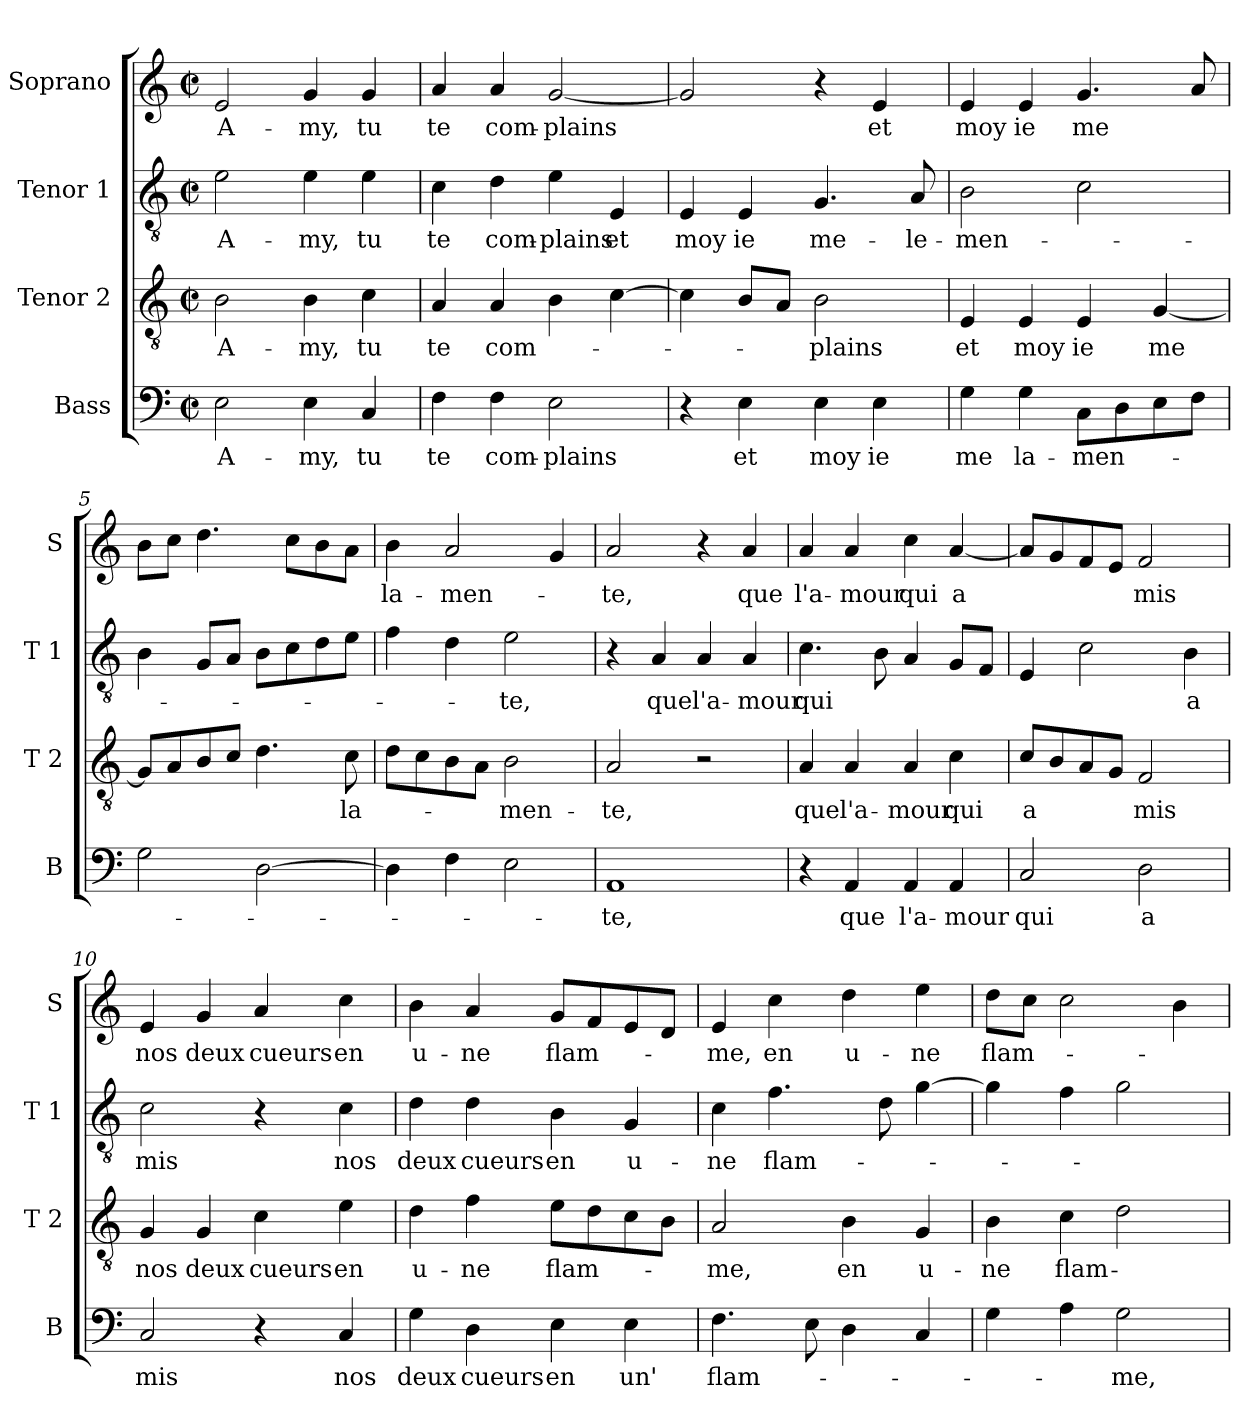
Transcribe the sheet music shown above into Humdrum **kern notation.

**kern	**text	**kern	**text	**kern	**text	**kern	**text
*part4	*part4	*part3	*part3	*part2	*part2	*part1	*part1
*staff4	*staff4	*staff3	*staff3	*staff2	*staff2	*staff1	*staff1
*I"Bass	*	*I"Tenor 2	*	*I"Tenor 1	*	*I"Soprano	*
*I'B	*	*I'T 2	*	*I'T 1	*	*I'S	*
*clefF4	*	*clefGv2	*	*clefGv2	*	*clefG2	*
*k[]	*	*k[]	*	*k[]	*	*k[]	*
*C:	*	*C:	*	*C:	*	*C:	*
*M2/2	*	*M2/2	*	*M2/2	*	*M2/2	*
*met(c|)	*	*met(c|)	*	*met(c|)	*	*met(c|)	*
=1	=1	=1	=1	=1	=1	=1	=1
!	!LO:LY:b	!	!LO:LY:b	!	!LO:LY:b	!	!LO:LY:b
2E\	A-	2B\	A-	2e\	A-	2e/	A-
!	!LO:LY:b	!	!LO:LY:b	!	!LO:LY:b	!	!LO:LY:b
4E\	-my,	4B\	-my,	4e\	-my,	4g/	-my,
!	!LO:LY:b	!	!LO:LY:b	!	!LO:LY:b	!	!LO:LY:b
4C/	tu	4c\	tu	4e\	tu	4g/	tu
=2	=2	=2	=2	=2	=2	=2	=2
!	!LO:LY:b	!	!LO:LY:b	!	!LO:LY:b	!	!LO:LY:b
4F\	te	4A/	te	4c\	te	4a/	te
!	!LO:LY:b	!	!LO:LY:b	!	!LO:LY:b	!	!LO:LY:b
4F\	com-	4A/	com-	4d\	com-	4a/	com-
!	!LO:LY:b	!	!	!	!LO:LY:b	!	!LO:LY:b
2E\	-plains	4B\	.	4e\	-plains	[2g/	-plains
!	!	!	!	!	!LO:LY:b	!	!
.	.	[4c\	.	4E/	et	.	.
=3	=3	=3	=3	=3	=3	=3	=3
!	!	!	!	!	!LO:LY:b	!	!
4r	.	4c\]	.	4E/	moy	2g/]	.
!	!LO:LY:b	!	!	!	!LO:LY:b	!	!
4E\	et	8B/L	.	4E/	ie	.	.
.	.	8A/J	.	.	.	.	.
!	!LO:LY:b	!	!LO:LY:b	!	!LO:LY:b	!	!
4E\	moy	2B\	-plains	4.G/	me-	4r	.
!	!LO:LY:b	!	!	!	!	!	!LO:LY:b
4E\	ie	.	.	.	.	4e/	et
!	!	!	!	!	!LO:LY:b	!	!
.	.	.	.	8A/	-le-	.	.
=4	=4	=4	=4	=4	=4	=4	=4
!	!LO:LY:b	!	!LO:LY:b	!	!LO:LY:b	!	!LO:LY:b
4G\	me	4E/	et	2B\	-men-	4e/	moy
!	!LO:LY:b	!	!LO:LY:b	!	!	!	!LO:LY:b
4G\	la-	4E/	moy	.	.	4e/	ie
!	!LO:LY:b	!	!LO:LY:b	!	!	!	!LO:LY:b
8C\L	-men-	4E/	ie	2c\	.	4.g/	me
8D\	.	.	.	.	.	.	.
!	!	!	!LO:LY:b	!	!	!	!
8E\	.	[4G/	me	.	.	.	.
8F\J	.	.	.	.	.	8a/	.
=5	=5	=5	=5	=5	=5	=5	=5
2G\	.	8G/L]	.	4B\	.	8b\L	.
.	.	8A/	.	.	.	8cc\J	.
.	.	8B/	.	8G/L	.	4.dd\	.
.	.	8c/J	.	8A/J	.	.	.
[2D\	.	4.d\	.	8B\L	.	.	.
.	.	.	.	8c\	.	8cc\L	.
.	.	.	.	8d\	.	8b\	.
!	!	!	!LO:LY:b	!	!	!	!
.	.	8c\	la-	8e\J	.	8a\J	.
!!LO:LB:g=z
=6	=6	=6	=6	=6	=6	=6	=6
!	!	!	!	!	!	!	!LO:LY:b
4D\]	.	8d\L	.	4f\	.	4b\	la-
.	.	8c\	.	.	.	.	.
!	!	!	!	!	!	!	!LO:LY:b
4F\	.	8B\	.	4d\	.	2a/	-men-
.	.	8A\J	.	.	.	.	.
!	!	!	!LO:LY:b	!	!LO:LY:b	!	!
2E\	.	2B\	-men-	2e\	-te,	.	.
.	.	.	.	.	.	4g/	.
=7	=7	=7	=7	=7	=7	=7	=7
!	!LO:LY:b	!	!LO:LY:b	!	!	!	!LO:LY:b
1AA	-te,	2A/	-te,	4r	.	2a/	-te,
!	!	!	!	!	!LO:LY:b	!	!
.	.	.	.	4A/	que	.	.
!	!	!	!	!	!LO:LY:b	!	!
.	.	2r	.	4A/	l'a-	4r	.
!	!	!	!	!	!LO:LY:b	!	!LO:LY:b
.	.	.	.	4A/	-mour	4a/	que
=8	=8	=8	=8	=8	=8	=8	=8
!	!	!	!LO:LY:b	!	!LO:LY:b	!	!LO:LY:b
4r	.	4A/	que	4.c\	qui	4a/	l'a-
!	!LO:LY:b	!	!LO:LY:b	!	!	!	!LO:LY:b
4AA/	que	4A/	l'a-	.	.	4a/	-mour
.	.	.	.	8B\	.	.	.
!	!LO:LY:b	!	!LO:LY:b	!	!	!	!LO:LY:b
4AA/	l'a-	4A/	-mour	4A/	.	4cc\	qui
!	!LO:LY:b	!	!LO:LY:b	!	!	!	!LO:LY:b
4AA/	-mour	4c\	qui	8G/L	.	[4a/	a
.	.	.	.	8F/J	.	.	.
=9	=9	=9	=9	=9	=9	=9	=9
!	!LO:LY:b	!	!LO:LY:b	!	!	!	!
2C/	qui	8c/L	a	4E/	.	8a/L]	.
.	.	8B/	.	.	.	8g/	.
.	.	8A/	.	2c\	.	8f/	.
.	.	8G/J	.	.	.	8e/J	.
!	!LO:LY:b	!	!LO:LY:b	!	!	!	!LO:LY:b
2D\	a	2F/	mis	.	.	2f/	mis
!	!	!	!	!	!LO:LY:b	!	!
.	.	.	.	4B\	a	.	.
=10	=10	=10	=10	=10	=10	=10	=10
!	!LO:LY:b	!	!LO:LY:b	!	!LO:LY:b	!	!LO:LY:b
2C/	mis	4G/	nos	2c\	mis	4e/	nos
!	!	!	!LO:LY:b	!	!	!	!LO:LY:b
.	.	4G/	deux	.	.	4g/	deux
!	!	!	!LO:LY:b	!	!	!	!LO:LY:b
4r	.	4c\	cueurs	4r	.	4a/	cueurs
!	!LO:LY:b	!	!LO:LY:b	!	!LO:LY:b	!	!LO:LY:b
4C/	nos	4e\	en	4c\	nos	4cc\	en
!!LO:PB:g=z
=11	=11	=11	=11	=11	=11	=11	=11
!	!LO:LY:b	!	!LO:LY:b	!	!LO:LY:b	!	!LO:LY:b
4G\	deux	4d\	u-	4d\	deux	4b\	u-
!	!LO:LY:b	!	!LO:LY:b	!	!LO:LY:b	!	!LO:LY:b
4D\	cueurs	4f\	-ne	4d\	cueurs	4a/	-ne
!	!LO:LY:b	!	!LO:LY:b	!	!LO:LY:b	!	!LO:LY:b
4E\	en	8e\L	flam-	4B\	en	8g/L	flam-
.	.	8d\	.	.	.	8f/	.
!	!LO:LY:b	!	!	!	!LO:LY:b	!	!
4E\	un'	8c\	.	4G/	u-	8e/	.
.	.	8B\J	.	.	.	8d/J	.
=12	=12	=12	=12	=12	=12	=12	=12
!	!LO:LY:b	!	!LO:LY:b	!	!LO:LY:b	!	!LO:LY:b
4.F\	flam-	2A/	-me,	4c\	-ne	4e/	-me,
!	!	!	!	!	!LO:LY:b	!	!LO:LY:b
.	.	.	.	4.f\	flam-	4cc\	en
8E\	.	.	.	.	.	.	.
!	!	!	!LO:LY:b	!	!	!	!LO:LY:b
4D\	.	4B\	en	.	.	4dd\	u-
.	.	.	.	8d\	.	.	.
!	!	!	!LO:LY:b	!	!	!	!LO:LY:b
4C/	.	4G/	u-	[4g\	.	4ee\	-ne
=13	=13	=13	=13	=13	=13	=13	=13
!	!	!	!LO:LY:b	!	!	!	!LO:LY:b
4G\	.	4B\	-ne	4g\]	.	8dd\L	flam-
.	.	.	.	.	.	8cc\J	.
!	!	!	!LO:LY:b	!	!	!	!
4A\	.	4c\	flam-	4f\	.	2cc\	.
!	!LO:LY:b	!	!	!	!	!	!
2G\	-me,	2d\	.	2g\	.	.	.
.	.	.	.	.	.	4b\	.
=	=	=	=	=	=	=	=
*-	*-	*-	*-	*-	*-	*-	*-
